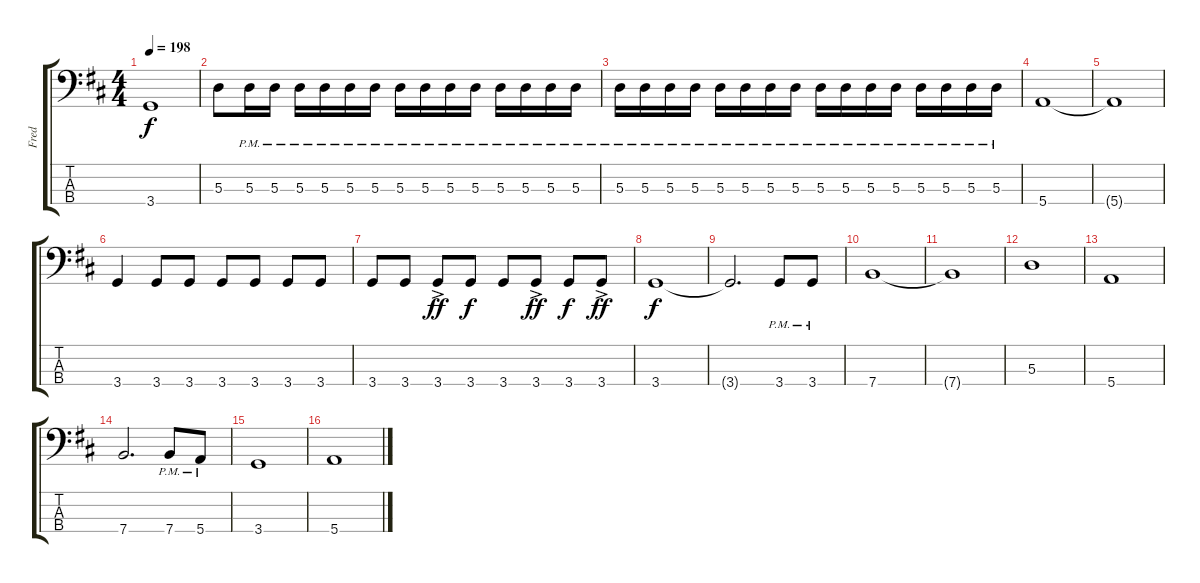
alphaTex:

\track ("Fred" "Fred") {instrument electricbasspick}
\staff {score tabs}
\tuning (G2 D2 A1 E1) {hide}
\ts (4 4)
\tempo 198
\clef f4
\ks bminor
3.4{t}.1{dy f} |
5.3.8 5.3{pm}.16 5.3{pm}.16 5.3{pm}.16 5.3{pm}.16 5.3{pm}.16 5.3{pm}.16 5.3{pm}.16 5.3{pm}.16 5.3{pm}.16 5.3{pm}.16 5.3{pm}.16 5.3{pm}.16 5.3{pm}.16 5.3{pm}.16 |
5.3{pm}.16 5.3{pm}.16 5.3{pm}.16 5.3{pm}.16 5.3{pm}.16 5.3{pm}.16 5.3{pm}.16 5.3{pm}.16 5.3{pm}.16 5.3{pm}.16 5.3{pm}.16 5.3{pm}.16 5.3{pm}.16 5.3{pm}.16 5.3{pm}.16 5.3{pm}.16 |
5.4.1 |
5.4{t}.1 |
3.4.4 3.4.8 3.4.8 3.4.8 3.4.8 3.4.8 3.4.8 |
3.4.8 3.4.8 3.4{ac}.8{dy ff} 3.4.8{dy f} 3.4.8 3.4{ac}.8{dy ff} 3.4.8{dy f} 3.4{ac}.8{dy ff} |
3.4.1{dy f} |
3.4{t}.2{d} 3.4{pm}.8 3.4{pm}.8 |
7.4.1 |
7.4{t}.1 |
5.3.1 |
5.4.1 |
7.4.2{d} 7.4{pm}.8 5.4{pm}.8 |
3.4.1 |
5.4.1
